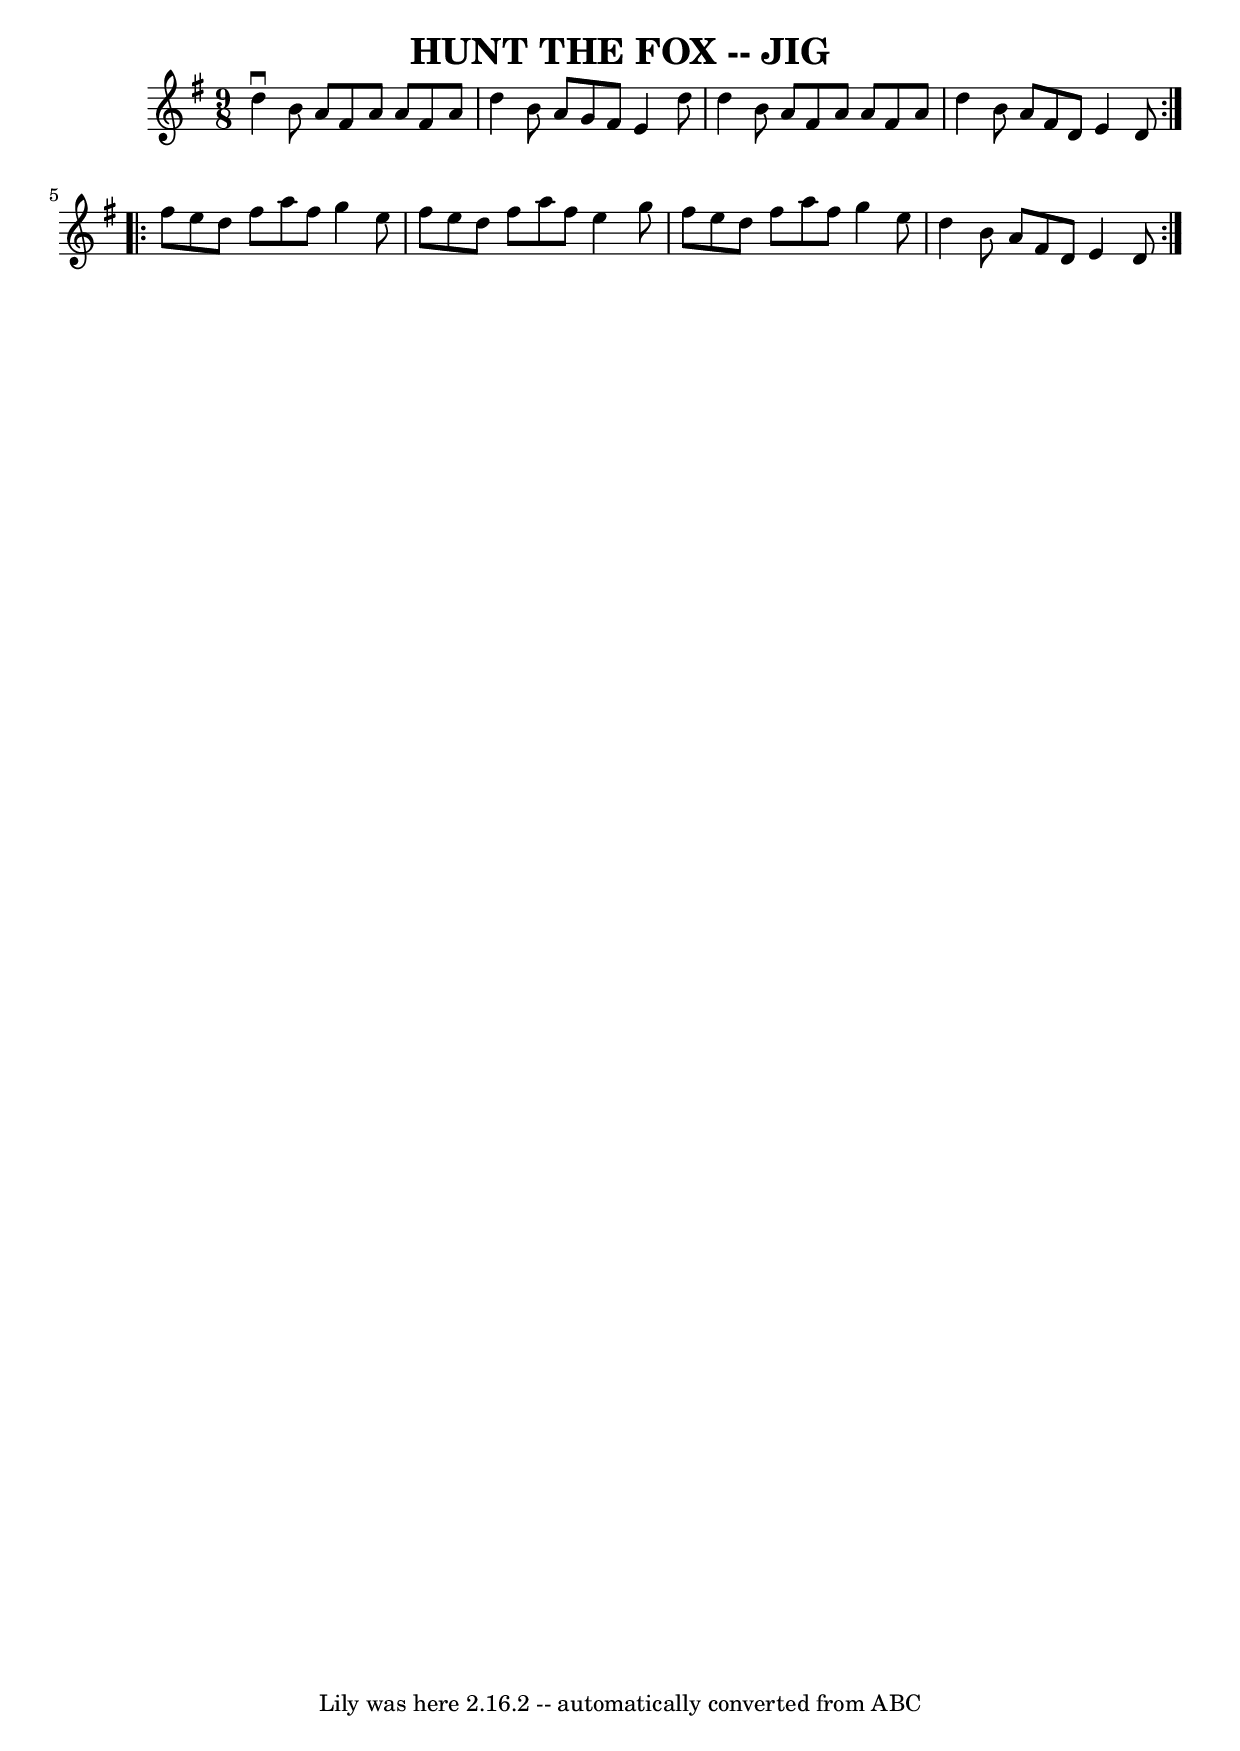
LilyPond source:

\version "2.7.40"
\include "Mammoth.ily"
\header {
	book = "Ryan's Mammoth Collection of Fiddle Tunes"
	crossRefNumber = "1"
	footnotes = ""
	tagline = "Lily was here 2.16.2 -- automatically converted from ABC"
	title = "HUNT THE FOX -- JIG"
}
voicedefault =  {
\set Score.defaultBarType = "empty"

\repeat volta 2 {
\time 9/8 \key d \mixolydian d''4^\downbow b'8 a'8 fis'8 a'8    
a'8 fis'8 a'8    |
 d''4 b'8 a'8 g'8 fis'8 e'4    
d''8    |
 d''4 b'8 a'8 fis'8 a'8 a'8 fis'8 a'8    
|
 d''4 b'8 a'8 fis'8 d'8 e'4 d'8    }     
\repeat volta 2 { fis''8 e''8 d''8 fis''8 a''8 fis''8 g''4  
 e''8    |
 fis''8 e''8 d''8 fis''8 a''8 fis''8 e''4 
 g''8    |
 fis''8 e''8 d''8 fis''8 a''8 fis''8    
g''4 e''8    |
 d''4 b'8 a'8 fis'8 d'8 e'4 d'8    
}   
}

\score{
    <<

	\context Staff="default"
	{
	    \voicedefault 
	}

    >>
	\layout {
	}
	\midi {}
}
